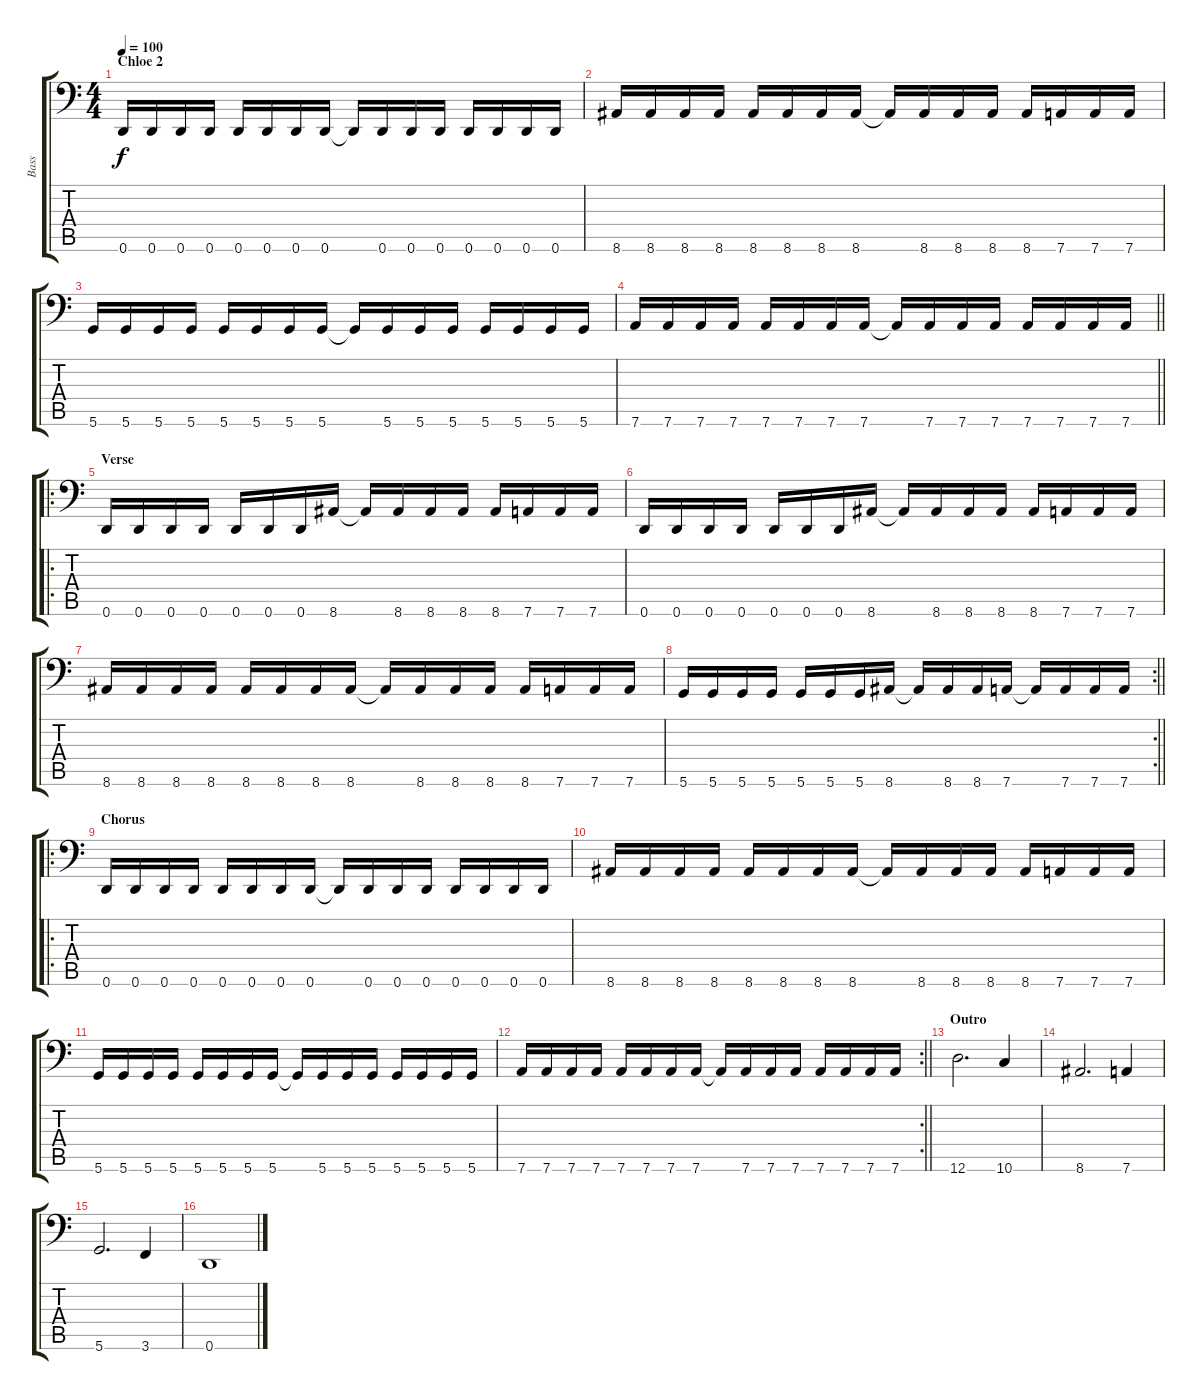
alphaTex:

\track ("Bass" "Bass") {instrument electricbasspick}
\staff {score tabs}
\tuning (E3 B2 G2 D2 A1 D1) {hide}
\ts (4 4)
\section ("" "Chloe 2")
\tempo 100
\clef f4
\ks c
0.6.16{dy f} 0.6.16 0.6.16 0.6.16 0.6.16 0.6.16 0.6.16 0.6.16 0.6{t}.16 0.6.16 0.6.16 0.6.16 0.6.16 0.6.16 0.6.16 0.6.16 |
8.6.16 8.6.16 8.6.16 8.6.16 8.6.16 8.6.16 8.6.16 8.6.16 8.6{t}.16 8.6.16 8.6.16 8.6.16 8.6.16 7.6.16 7.6.16 7.6.16 |
5.6.16 5.6.16 5.6.16 5.6.16 5.6.16 5.6.16 5.6.16 5.6.16 5.6{t}.16 5.6.16 5.6.16 5.6.16 5.6.16 5.6.16 5.6.16 5.6.16 |
\barLineRight lightlight
7.6.16 7.6.16 7.6.16 7.6.16 7.6.16 7.6.16 7.6.16 7.6.16 7.6{t}.16 7.6.16 7.6.16 7.6.16 7.6.16 7.6.16 7.6.16 7.6.16 |
\ro
\section ("" "Verse")
0.6.16 0.6.16 0.6.16 0.6.16 0.6.16 0.6.16 0.6.16 8.6.16 8.6{t}.16 8.6.16 8.6.16 8.6.16 8.6.16 7.6.16 7.6.16 7.6.16 |
0.6.16 0.6.16 0.6.16 0.6.16 0.6.16 0.6.16 0.6.16 8.6.16 8.6{t}.16 8.6.16 8.6.16 8.6.16 8.6.16 7.6.16 7.6.16 7.6.16 |
8.6.16 8.6.16 8.6.16 8.6.16 8.6.16 8.6.16 8.6.16 8.6.16 8.6{t}.16 8.6.16 8.6.16 8.6.16 8.6.16 7.6.16 7.6.16 7.6.16 |
\rc 2
\barLineRight lightlight
5.6.16 5.6.16 5.6.16 5.6.16 5.6.16 5.6.16 5.6.16 8.6.16 8.6{t}.16 8.6.16 8.6.16 7.6.16 7.6{t}.16 7.6.16 7.6.16 7.6.16 |
\ro
\section ("" "Chorus")
0.6.16 0.6.16 0.6.16 0.6.16 0.6.16 0.6.16 0.6.16 0.6.16 0.6{t}.16 0.6.16 0.6.16 0.6.16 0.6.16 0.6.16 0.6.16 0.6.16 |
8.6.16 8.6.16 8.6.16 8.6.16 8.6.16 8.6.16 8.6.16 8.6.16 8.6{t}.16 8.6.16 8.6.16 8.6.16 8.6.16 7.6.16 7.6.16 7.6.16 |
5.6.16 5.6.16 5.6.16 5.6.16 5.6.16 5.6.16 5.6.16 5.6.16 5.6{t}.16 5.6.16 5.6.16 5.6.16 5.6.16 5.6.16 5.6.16 5.6.16 |
\rc 2
\barLineRight lightlight
7.6.16 7.6.16 7.6.16 7.6.16 7.6.16 7.6.16 7.6.16 7.6.16 7.6{t}.16 7.6.16 7.6.16 7.6.16 7.6.16 7.6.16 7.6.16 7.6.16 |
\section ("" "Outro")
12.6.2{d} 10.6.4 |
8.6.2{d} 7.6.4 |
5.6.2{d} 3.6.4 |
0.6.1
